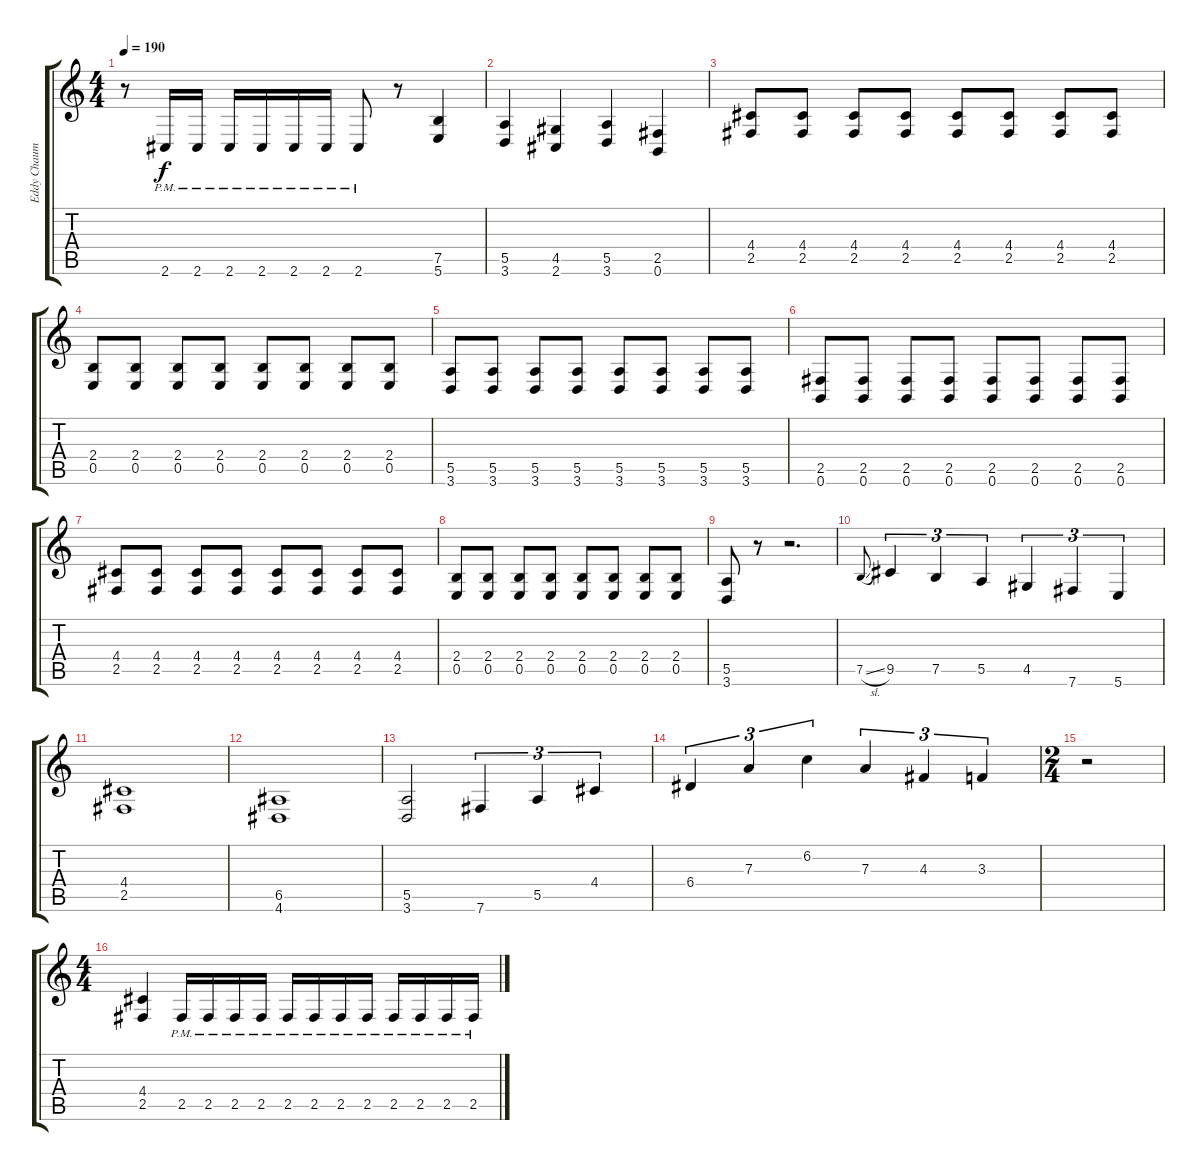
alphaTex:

\track ("Eddy Chaumulot (Rythm)" "Eddy Chaum") {instrument distortionguitar}
\staff {score tabs}
\tuning (B3 Gb3 D3 A2 E2 B1) {hide}
\ts (4 4)
\tempo 190
\clef g2
\ks c
r.8{dy f} 2.6{pm}.16 2.6{pm}.16 2.6{pm}.16 2.6{pm}.16 2.6{pm}.16 2.6{pm}.16 2.6{pm}.8 r.8 (7.5 5.6).4 |
(5.5 3.6).4 (4.5 2.6).4 (5.5 3.6).4 (2.5 0.6).4 |
(4.4 2.5).8 (4.4 2.5).8 (4.4 2.5).8 (4.4 2.5).8 (4.4 2.5).8 (4.4 2.5).8 (4.4 2.5).8 (4.4 2.5).8 |
(2.4 0.5).8 (2.4 0.5).8 (2.4 0.5).8 (2.4 0.5).8 (2.4 0.5).8 (2.4 0.5).8 (2.4 0.5).8 (2.4 0.5).8 |
(5.5 3.6).8 (5.5 3.6).8 (5.5 3.6).8 (5.5 3.6).8 (5.5 3.6).8 (5.5 3.6).8 (5.5 3.6).8 (5.5 3.6).8 |
(2.5 0.6).8 (2.5 0.6).8 (2.5 0.6).8 (2.5 0.6).8 (2.5 0.6).8 (2.5 0.6).8 (2.5 0.6).8 (2.5 0.6).8 |
(4.4 2.5).8 (4.4 2.5).8 (4.4 2.5).8 (4.4 2.5).8 (4.4 2.5).8 (4.4 2.5).8 (4.4 2.5).8 (4.4 2.5).8 |
(2.4 0.5).8 (2.4 0.5).8 (2.4 0.5).8 (2.4 0.5).8 (2.4 0.5).8 (2.4 0.5).8 (2.4 0.5).8 (2.4 0.5).8 |
(5.5 3.6).8 r.8 r.2{d} |
7.5{sl}.8{gr onbeat} 9.5.4{tu (3 2)} 7.5.4{tu (3 2)} 5.5.4{tu (3 2)} 4.5.4{tu (3 2)} 7.6.4{tu (3 2)} 5.6.4{tu (3 2)} |
(4.4 2.5).1 |
(6.5 4.6).1 |
(5.5 3.6).2 7.6.4{tu (3 2)} 5.5.4{tu (3 2)} 4.4.4{tu (3 2)} |
6.4.4{tu (3 2)} 7.3.4{tu (3 2)} 6.2.4{tu (3 2)} 7.3.4{tu (3 2)} 4.3.4{tu (3 2)} 3.3.4{tu (3 2)} |
\ts (2 4)
r.2 |
\ts (4 4)
(4.4 2.5).4 2.5{pm}.16 2.5{pm}.16 2.5{pm}.16 2.5{pm}.16 2.5{pm}.16 2.5{pm}.16 2.5{pm}.16 2.5{pm}.16 2.5{pm}.16 2.5{pm}.16 2.5{pm}.16 2.5{pm}.16
